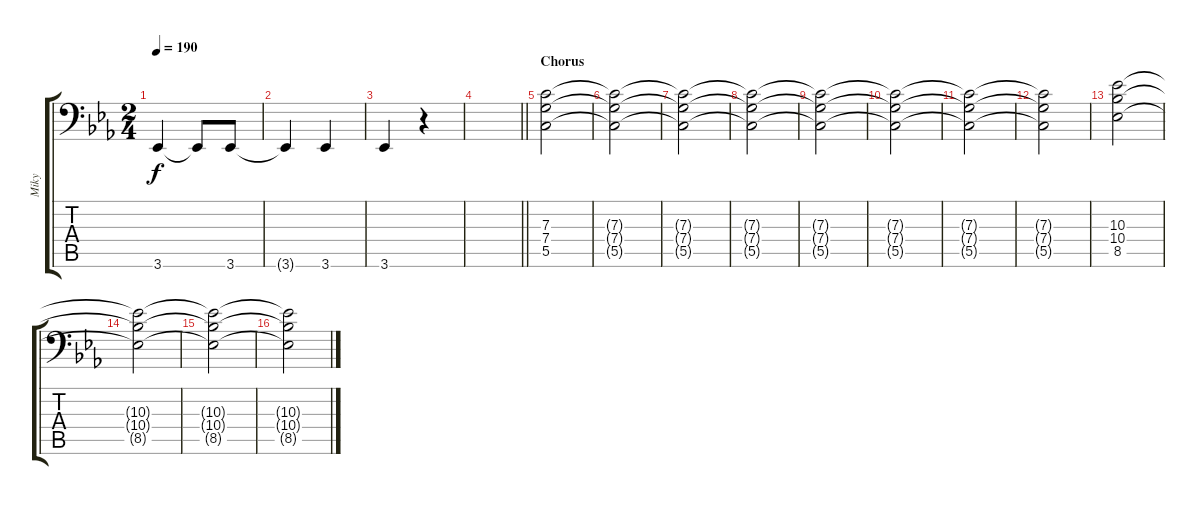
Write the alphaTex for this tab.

\track ("Miky" "Miky") {instrument electricbasspick}
\staff {score tabs}
\tuning (D3 A2 F2 C2 G1 C1) {hide}
\ts (2 4)
\tempo 190
\clef f4
\ks eb
3.6.4{dy f} 3.6{t}.8 3.6.8 |
3.6{t}.4 3.6.4 |
3.6.4 r.4 |
\barLineRight lightlight
|
\section ("" "Chorus")
(7.3 7.4 5.5).2 |
(7.3{t} 7.4{t} 5.5{t}).2 |
(7.3{t} 7.4{t} 5.5{t}).2 |
(7.3{t} 7.4{t} 5.5{t}).2 |
(7.3{t} 7.4{t} 5.5{t}).2 |
(7.3{t} 7.4{t} 5.5{t}).2 |
(7.3{t} 7.4{t} 5.5{t}).2 |
(7.3{t} 7.4{t} 5.5{t}).2 |
(10.3 10.4 8.5).2 |
(10.3{t} 10.4{t} 8.5{t}).2 |
(10.3{t} 10.4{t} 8.5{t}).2 |
(10.3{t} 10.4{t} 8.5{t}).2
